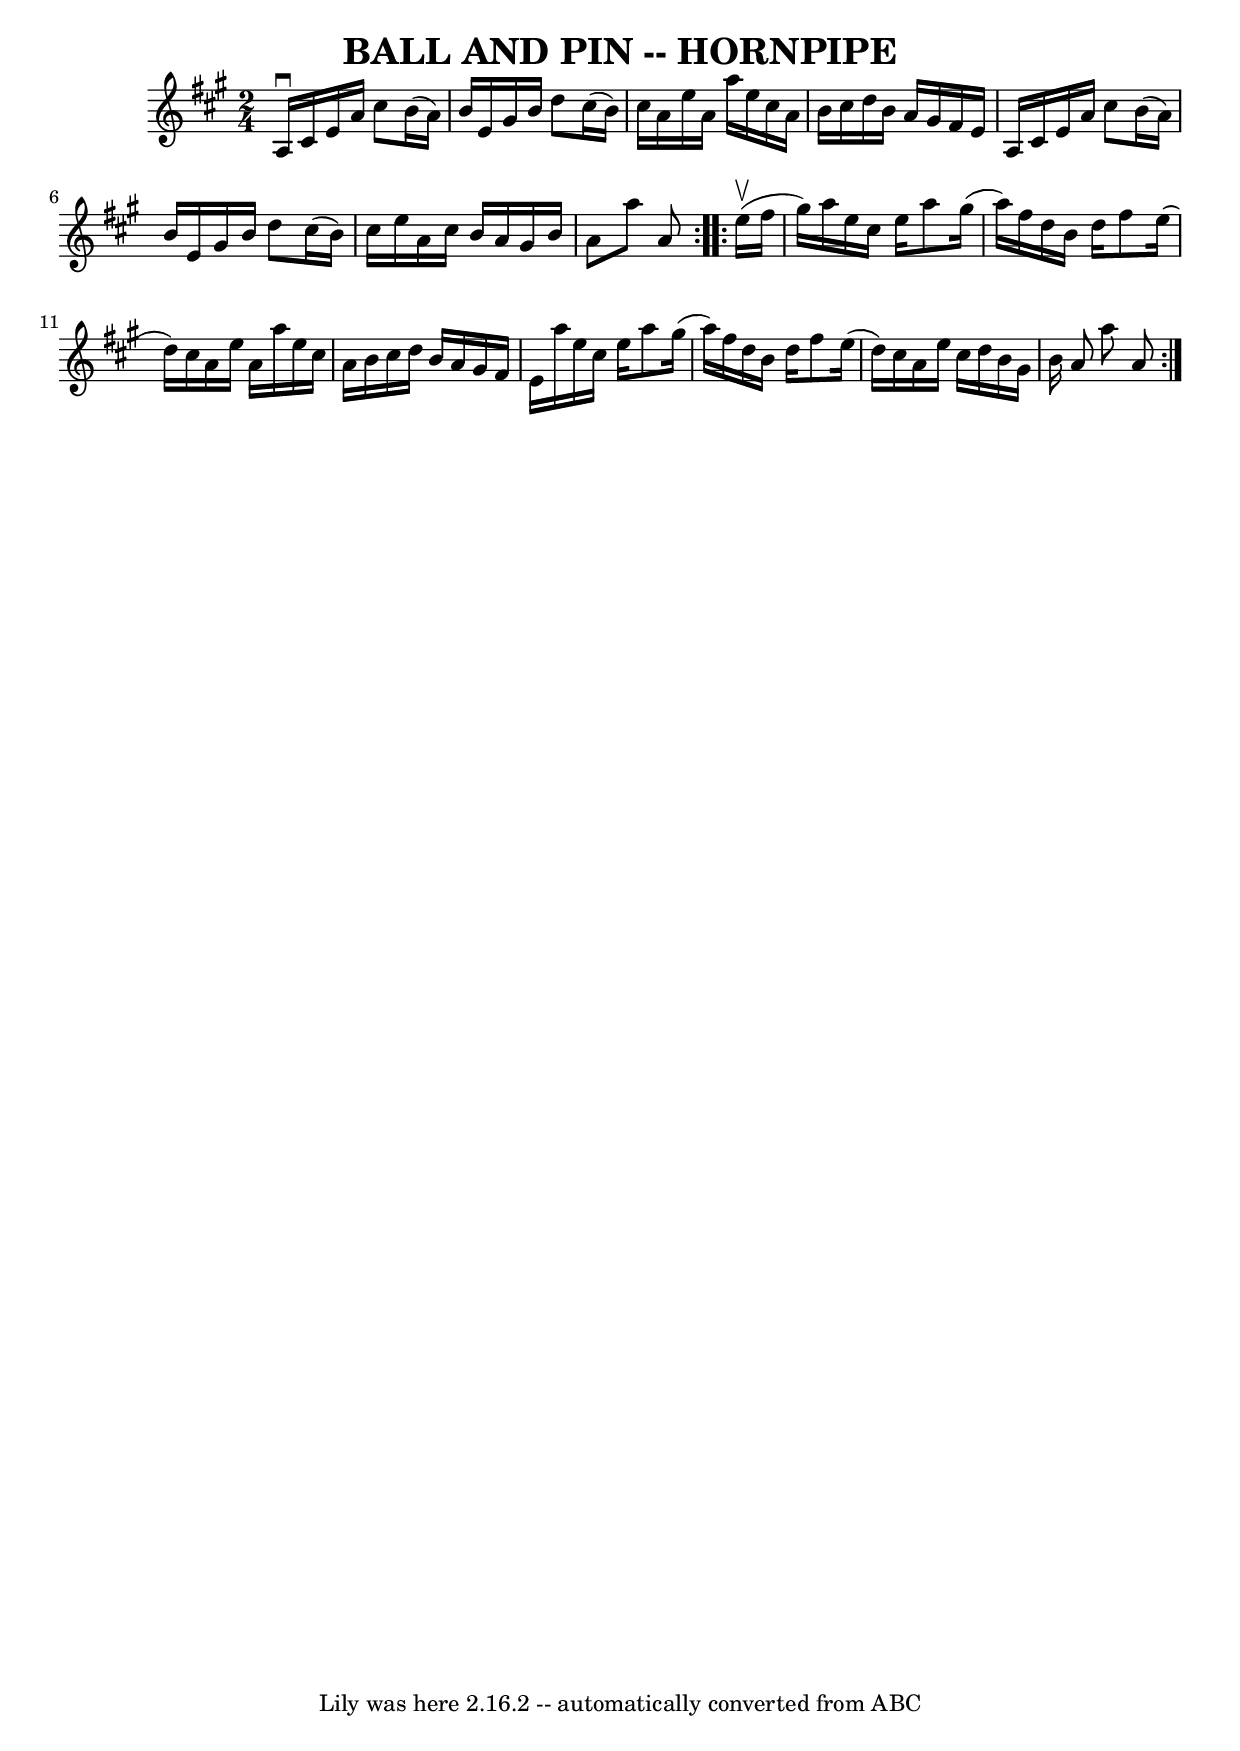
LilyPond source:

\version "2.7.40"
\include "Mammoth.ily"
\header {
	%% book = "Ryan's Mammoth Collection of Fiddle Tunes"
	crossRefNumber = "1"
	footnotes = ""
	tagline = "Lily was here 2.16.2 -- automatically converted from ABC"
	title = "BALL AND PIN -- HORNPIPE"
}
voicedefault =  {
\set Score.defaultBarType = "empty"

\repeat volta 2 {
\time 2/4 \key a \major a16^\downbow cis'16 e'16 a'16 cis''8    
b'16 (a'16)   |
 b'16 e'16 gis'16 b'16 d''8    
cis''16 (b'16)   |
 cis''16 a'16 e''16 a'16 a''16    
e''16 cis''16 a'16    |
 b'16 cis''16 d''16 b'16 a'16 
 gis'16 fis'16 e'16    |
     |
 a16 cis'16 e'16    
a'16 cis''8 b'16 (a'16)   |
 b'16 e'16 gis'16 b'16 
 d''8 cis''16 (b'16)   |
 cis''16 e''16 a'16    
cis''16 b'16 a'16 gis'16 b'16    |
 a'8 a''8 a'8    } 
    \repeat volta 2 { e''16 (^\upbow fis''16 gis''16)       
|
 a''16 e''16 cis''16 e''16 a''8 gis''16 (a''16)  
 |
 fis''16 d''16 b'16 d''16 fis''8 e''16 (d''16)  
 |
 cis''16 a'16 e''16 a'16 a''16 e''16 cis''16    
a'16    |
 b'16 cis''16 d''16 b'16 a'16 gis'16 fis'16 
 e'16    |
     |
 a''16 e''16 cis''16 e''16 a''8   
 gis''16 (a''16)   |
 fis''16 d''16 b'16 d''16 fis''8 
 e''16 (d''16)   |
 cis''16 a'16 e''16 cis''16    
d''16 b'16 gis'16 b'16    |
 a'8 a''8 a'8    }   
}

\score{
    <<

	\context Staff="default"
	{
	    \voicedefault 
	}

    >>
	\layout {
	}
	\midi {}
}
